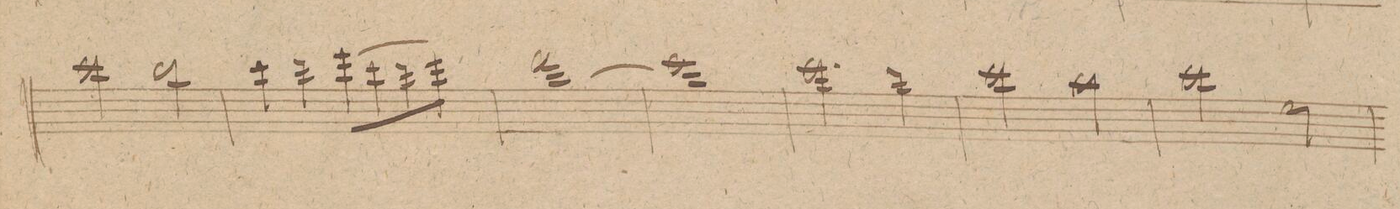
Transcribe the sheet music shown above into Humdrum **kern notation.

**kern	**dynam
*I"Flauto. 1mo	*
*clefG2	*
*k[f#c#g#]	*
*met(c|)	*
*M2/2	*
2ccc#\	.
2bb\	.
=82	=82
4ccc#\	.
4ddd\	.
(8eee\L	.
8ccc#\	.
8ddd\	.
8eee\J)	.
=83	=83
(1fff#	.
=84	=84
1eee)	.
=85	=85
2.eee\	.
4ddd\	.
=86	=86
2ccc#\	.
2aa\	.
=87	=87
2ccc#\	.
2ee\	.
=88	=88
*-	*-
